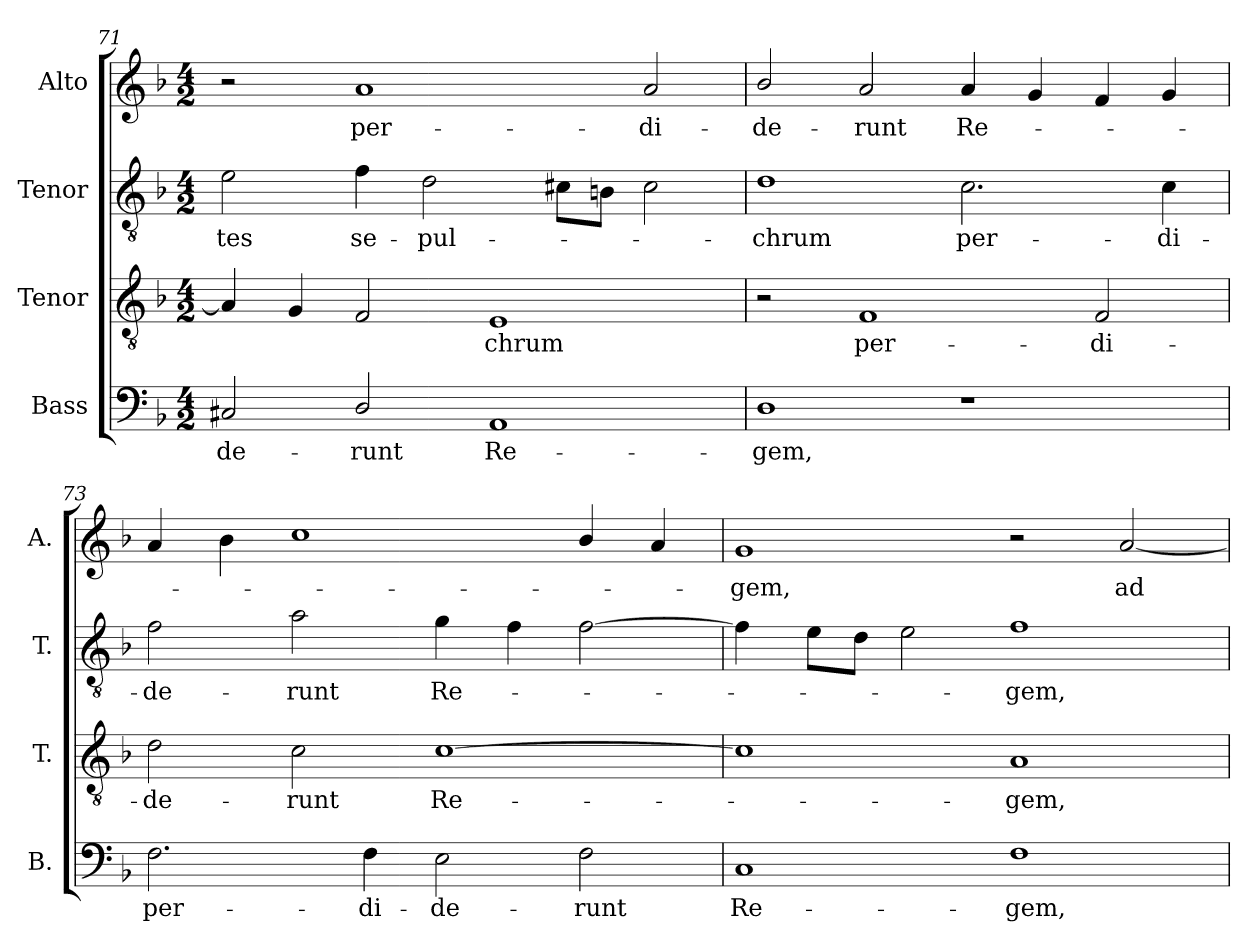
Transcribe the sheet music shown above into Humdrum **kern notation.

**kern	**text	**kern	**text	**kern	**text	**kern	**text
*part4	*part4	*part3	*part3	*part2	*part2	*part1	*part1
*staff4	*staff4	*staff3	*staff3	*staff2	*staff2	*staff1	*staff1
*I"Bass	*	*I"Tenor	*	*I"Tenor	*	*I"Alto	*
*I'B.	*	*I'T.	*	*I'T.	*	*I'A.	*
*clefF4	*	*clefGv2	*	*clefGv2	*	*clefG2	*
*	*	*ITrd7c12	*	*ITrd7c12	*	*	*
*k[b-]	*	*k[b-]	*	*k[b-]	*	*k[b-]	*
*F:	*	*F:	*	*F:	*	*F:	*
*M4/2	*	*M4/2	*	*M4/2	*	*M4/2	*
=71	=71	=71	=71	=71	=71	=71	=71
!	!LO:LY:b:color=#000000	!	!	!	!	!	!
!	!	!	!	!	!LO:LY:b:color=#000000	!	!
2C#Xi/	-de-	4AAi/]	.	2Ei\	-tes	2r	.
.	.	4GGi/	.	.	.	.	.
!	!LO:LY:b:color=#000000	!	!	!	!	!	!
!	!	!	!	!	!LO:LY:b:color=#000000	!	!
!	!	!	!	!	!	!	!LO:LY:b:color=#000000
2Di/	-runt	2FFi/	.	4Fi\	se-	1ai	per-
!	!	!	!	!	!LO:LY:b:color=#000000	!	!
.	.	.	.	2Di\	-pul-	.	.
!	!LO:LY:b:color=#000000	!	!	!	!	!	!
!	!	!	!LO:LY:b:color=#000000	!	!	!	!
1AAi	Re-	1EEi	-chrum	.	.	.	.
.	.	.	.	8C#Xi\L	.	.	.
.	.	.	.	8BBni\J	.	.	.
!	!	!	!	!	!	!	!LO:LY:b:color=#000000
.	.	.	.	2C#i\	.	2ai/	-di-
!!LO:LB:g=z
=72	=72	=72	=72	=72	=72	=72	=72
!	!LO:LY:b:color=#000000	!	!	!	!	!	!
!	!	!	!	!	!LO:LY:b:color=#000000	!	!
!	!	!	!	!	!	!	!LO:LY:b:color=#000000
1Di	-gem,	2r	.	1Di	-chrum	2b-i/	-de-
!	!	!	!LO:LY:b:color=#000000	!	!	!	!
!	!	!	!	!	!	!	!LO:LY:b:color=#000000
.	.	1FFi	per-	.	.	2ai/	-runt
!	!	!	!	!	!LO:LY:b:color=#000000	!	!
!	!	!	!	!	!	!	!LO:LY:b:color=#000000
1r	.	.	.	2.Ci\	per-	4ai/	Re-
.	.	.	.	.	.	4gi/	.
!	!	!	!LO:LY:b:color=#000000	!	!	!	!
.	.	2FFi/	-di-	.	.	4fi/	.
!	!	!	!	!	!LO:LY:b:color=#000000	!	!
.	.	.	.	4Ci\	-di-	4gi/	.
=73	=73	=73	=73	=73	=73	=73	=73
!	!LO:LY:b:color=#000000	!	!	!	!	!	!
!	!	!	!LO:LY:b:color=#000000	!	!	!	!
!	!	!	!	!	!LO:LY:b:color=#000000	!	!
2.Fi\	per-	2Di\	-de-	2Fi\	-de-	4ai/	.
.	.	.	.	.	.	4b-i\	.
!	!	!	!LO:LY:b:color=#000000	!	!	!	!
!	!	!	!	!	!LO:LY:b:color=#000000	!	!
.	.	2Ci\	-runt	2Ai\	-runt	1cci	.
!	!LO:LY:b:color=#000000	!	!	!	!	!	!
4Fi\	-di-	.	.	.	.	.	.
!	!LO:LY:b:color=#000000	!	!	!	!	!	!
!	!	!	!LO:LY:b:color=#000000	!	!	!	!
!	!	!	!	!	!LO:LY:b:color=#000000	!	!
2Ei\	-de-	[1Ci	Re-	4Gi\	Re-	.	.
.	.	.	.	4Fi\	.	.	.
!	!LO:LY:b:color=#000000	!	!	!	!	!	!
2Fi\	-runt	.	.	[2Fi\	.	4b-i/	.
.	.	.	.	.	.	4ai/	.
=74	=74	=74	=74	=74	=74	=74	=74
!	!LO:LY:b:color=#000000	!	!	!	!	!	!
!	!	!	!	!	!	!	!LO:LY:b:color=#000000
1Ci	Re-	1Ci]	.	4Fi\]	.	1gi	-gem,
.	.	.	.	8Ei\L	.	.	.
.	.	.	.	8Di\J	.	.	.
.	.	.	.	2Ei\	.	.	.
!	!LO:LY:b:color=#000000	!	!	!	!	!	!
!	!	!	!LO:LY:b:color=#000000	!	!	!	!
!	!	!	!	!	!LO:LY:b:color=#000000	!	!
1Fi	-gem,	1AAi	-gem,	1Fi	-gem,	2r	.
!	!	!	!	!	!	!	!LO:LY:b:color=#000000
.	.	.	.	.	.	[2ai/	ad
=	=	=	=	=	=	=	=
*-	*-	*-	*-	*-	*-	*-	*-
